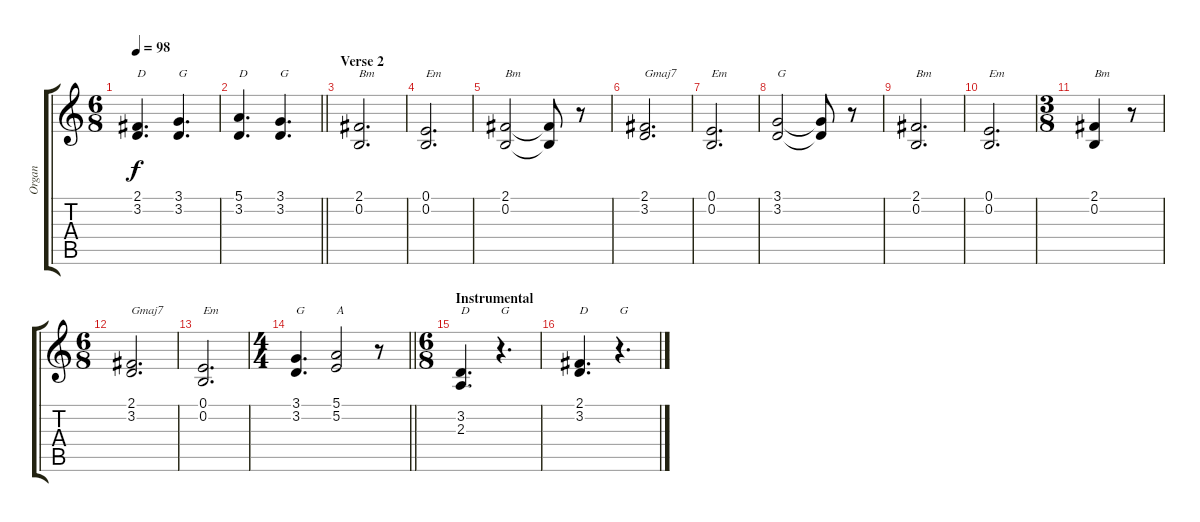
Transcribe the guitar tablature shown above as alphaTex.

\track ("Organ" "Organ") {instrument drawbarorgan}
\staff {score tabs}
\tuning (E4 B3 G3 D3 A2 E2) {hide}
\ts (6 8)
\tempo 98
\clef g2
\ks c
(2.1 3.2).4{d txt "D" dy f} (3.1 3.2).4{d txt "G"} |
\barLineRight lightlight
(5.1 3.2).4{d txt "D"} (3.1 3.2).4{d txt "G"} |
\section ("" "Verse 2")
(2.1 0.2).2{d txt "Bm"} |
(0.1 0.2).2{d txt "Em"} |
(2.1 0.2).2{txt "Bm"} (2.1{t} 0.2{t}).8 r.8 |
(2.1 3.2).2{d txt "Gmaj7"} |
(0.1 0.2).2{d txt "Em"} |
(3.1 3.2).2{txt "G"} (3.1{t} 3.2{t}).8 r.8 |
(2.1 0.2).2{d txt "Bm"} |
(0.1 0.2).2{d txt "Em"} |
\ts (3 8)
(2.1 0.2).4{txt "Bm"} r.8 |
\ts (6 8)
(2.1 3.2).2{d txt "Gmaj7"} |
(0.1 0.2).2{d txt "Em"} |
\ts (4 4)
\barLineRight lightlight
(3.1 3.2).4{d txt "G"} (5.1 5.2).2{txt "A"} r.8 |
\ts (6 8)
\section ("" "Instrumental")
(3.2 2.3).4{d txt "D"} r.4{d txt "G"} |
(2.1 3.2).4{d txt "D"} r.4{d txt "G"}
